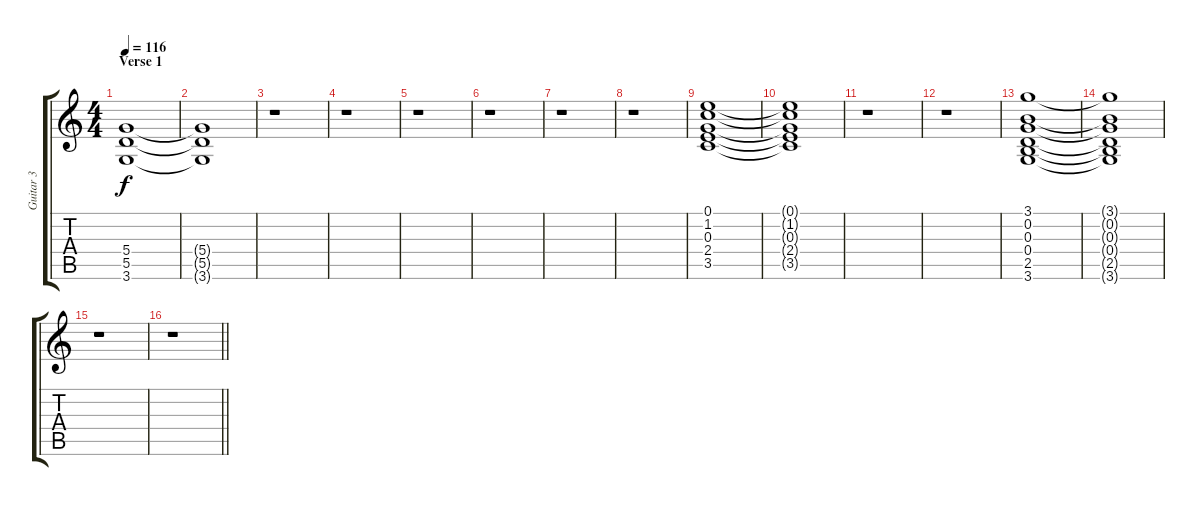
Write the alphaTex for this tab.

\track ("Guitar 3" "Guitar 3") {instrument electricguitarclean}
\staff {score tabs}
\tuning (E4 B3 G3 D3 A2 E2) {hide}
\ts (4 4)
\section ("" "Verse 1")
\tempo 116
\clef g2
\ks c
(5.4 5.5 3.6).1{dy f} |
(5.4{t} 5.5{t} 3.6{t}).1 |
r.1 |
r.1 |
r.1 |
r.1 |
r.1 |
r.1 |
(0.1 1.2 0.3 2.4 3.5).1 |
(0.1{t} 1.2{t} 0.3{t} 2.4{t} 3.5{t}).1 |
r.1 |
r.1 |
(3.1 0.2 0.3 0.4 2.5 3.6).1 |
(3.1{t} 0.2{t} 0.3{t} 0.4{t} 2.5{t} 3.6{t}).1 |
r.1 |
\barLineRight lightlight
r.1
